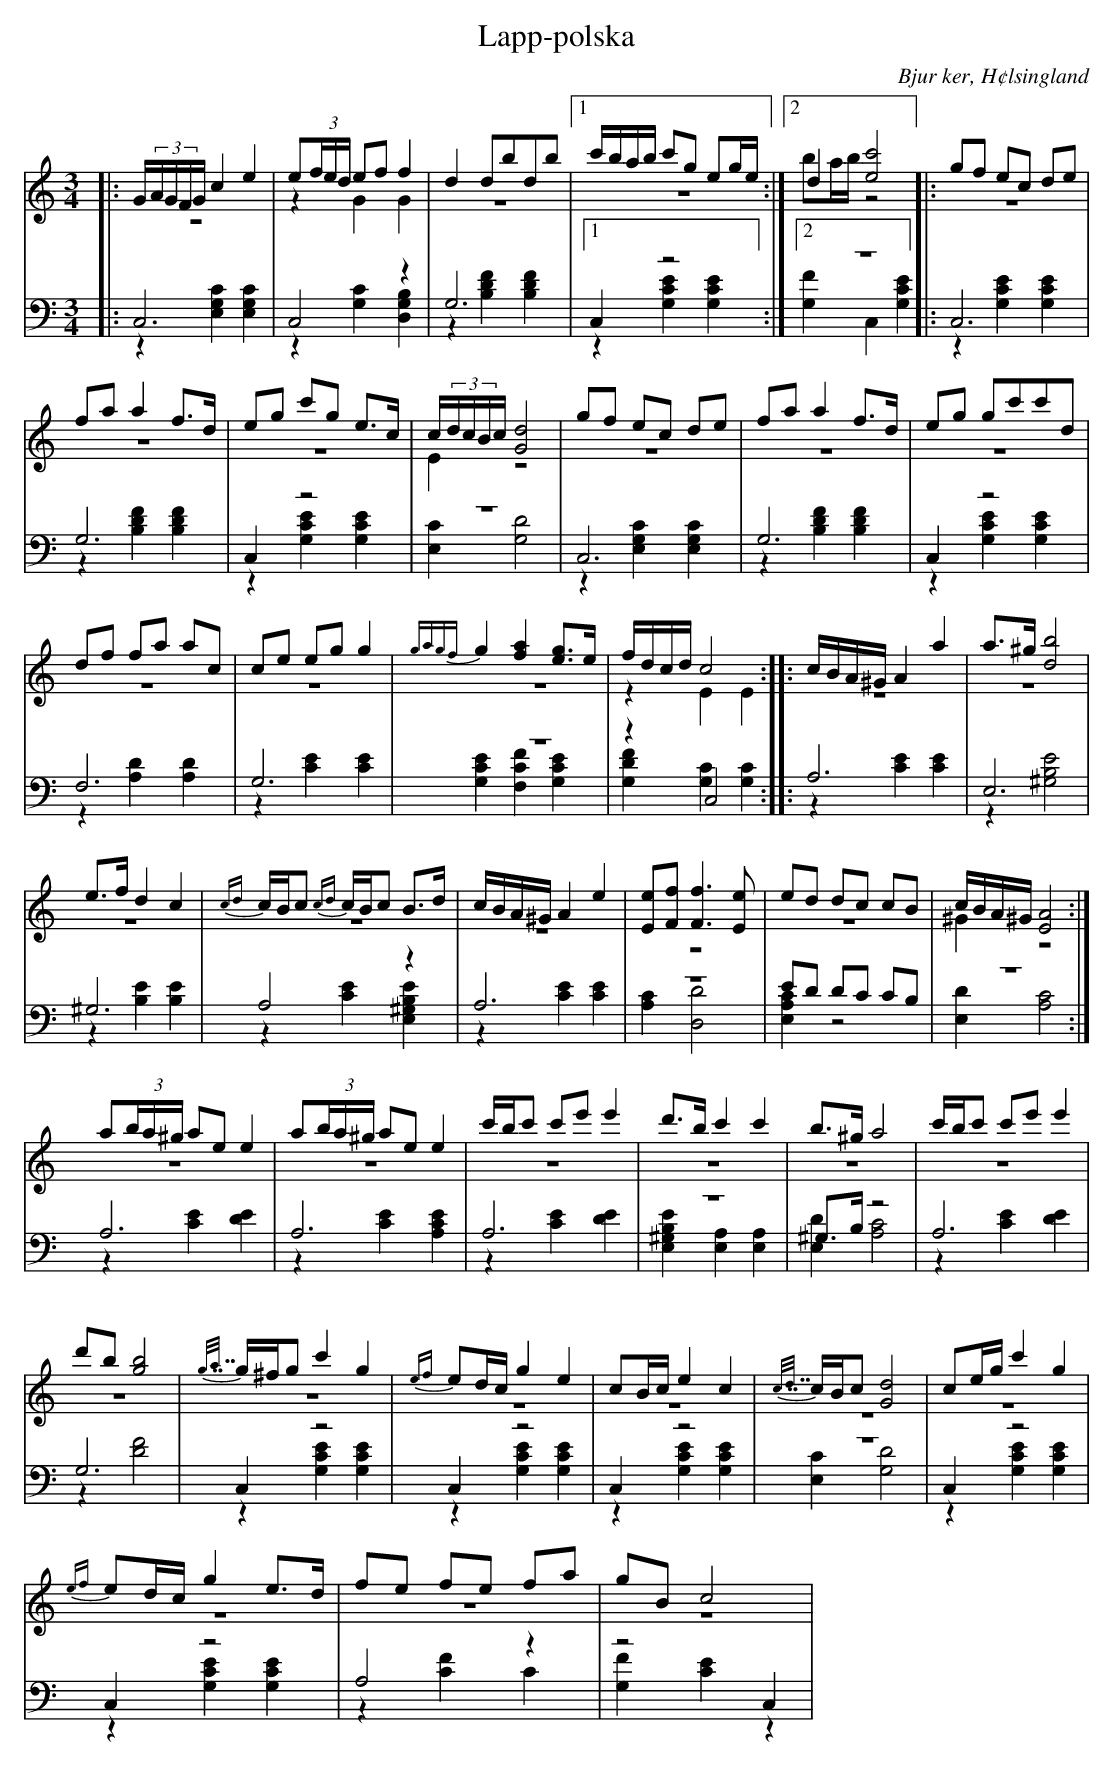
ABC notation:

X:1
T: Lapp-polska
O: Bjur ker, H¢lsingland
M: 3/4
L: 1/8
K: C
V:1
V:2 merge
V:3
V:4 merge
V:1
|:G/(3A/G/F/G/ c2 e2|e(3f/e/d/ ef f2|d2 dbdb|1 c'/b/a/b/ c'g eg/e/:|2 d2 [e4c'4]|:gf ec de|
fa a2 f>d|eg c'g e>c|c/(3d/c/B/c/ [G4d4]|gf ec de|fa a2 f>d|eg gc'c'd|
df fa ac|ce eg g2|{g8/5a8/5g8/5f8/5}g2 [f2a2] [eg]>e|f/d/c/d/  c4::c/B/A/^G/ A2 a2|a>^g [d4b4]|
e>f d2 c2|{cd}c/B/c {c8/9d8/9}c/B/c B>d|c/B/A/^G/ A2 e2|[Ee][Ff] [F3f3] [Ee] |ed dc cB|c/B/A/^G/ [E4A4]:|
a(3b/a/^g/ ae e2|a(3b/a/^g/ ae e2|c'/b/c' c'e' e'2  |d'>b c'2 c'2|b>^g a4|c'/b/c' c'e' e'2|
d'b [g4b4]|{g7/8a7/8}g/^f/g c'2 g2|{ef}ed/c/ g2 e2|cB/c/ e2 c2|{c7/8d7/8}c/B/c [G4d4]|ce/g/ c'2 g2|
{ef}ed/c/ g2 e>d|fe fe fa|gB c4|
V:2
|:z6|z2 G2 G2|z6|1 z6:|2 ba/b/ z4|:z6|
z6|z6|E2 z4|z6|z6|z6|
z6|z6|z6|z2 E2 E2:||:z6|z6|
z6|z6|z6|z6|z6|^G2 z4:|
|z6|z6|z6|z6|z6|z6|
z6|z6|z6|z6|z6|z6|
z6|z6|z6|
V:3  clef=bass
|:C,6|C,4 z2|G,6|1 C,2 z4:|2 z6|:C,6|
G,6|C,2 z4|z6|C,6|G,6|C,2 z4|
F,6|G,6|z6|z2 C,4::A,6|E,6|
^G,6|A,4 z2|A,6|z6|ED DC CB,|z6:|
A,6|A,6|A,6|z6|^G,>B, z4|A,6|
G,6|C,2 z4|C,2 z4|C,2 z4|z6|C,2 z4|
C,2 z4|A,4 z2|z4 C,2|
V:4  clef=bass
|:z2 [E,2G,2C2] [E,2G,2C2]|z2 [G,2C2] [D,2G,2B,2]|z2 [B,2D2F2] [B,2D2F2]|1 z2 [G,2C2E2] [G,2C2E2]:|2 [G,2F2] C,2 [G,2C2E2]|:z2 [G,2C2E2] [G,2C2E2]|z2 [B,2D2F2] [B,2D2F2]|z2 [G,2C2E2] [G,2C2E2]|[E,2C2] [G,4D4]|z2 [E,2G,2C2] [E,2G,2C2]|z2 [B,2D2F2] [B,2D2F2]| z2 [G,2C2E2] [G,2C2E2]|
z2 [A,2D2] [A,2D2]|z2 [C2E2] [C2E2]|[G,2C2E2] [F,2C2F2] [G,2C2E2] |[G,2D2F2] [G,2C2] [G,2C2]::z2 [C2E2] [C2E2]|z2 [^G,4B,4E4]|
z2 [B,2E2] [B,2E2]|z2 [C2E2] [E,2^G,2B,2E2]|z2 [C2E2] [C2E2]|[A,2C2] [D,4D4]|[E,2A,2C2] z4|[E,2D2] [A,4C4]:|
z2 [C2E2] [D2E2]|z2 [C2E2] [A,2C2E2]|z2 [C2E2] [D2E2]|[E,2^G,2B,2E2] [A,2E,2] [A,2E,2]|[E,2D2] [A,4C4]|z2 [C2E2] [D2E2]|
z2 [D4F4]|z2 [G,2C2E2] [G,2C2E2]|z2 [G,2C2E2] [G,2C2E2]|z2 [G,2C2E2] [G,2C2E2]|[E,2C2] [G,4D4]|z2 [G,2C2E2] [G,2C2E2]|
z2 [G,2C2E2] [G,2C2E2]|z2 [C2F2] C2|[G,2F2] [C2E2] z2|
